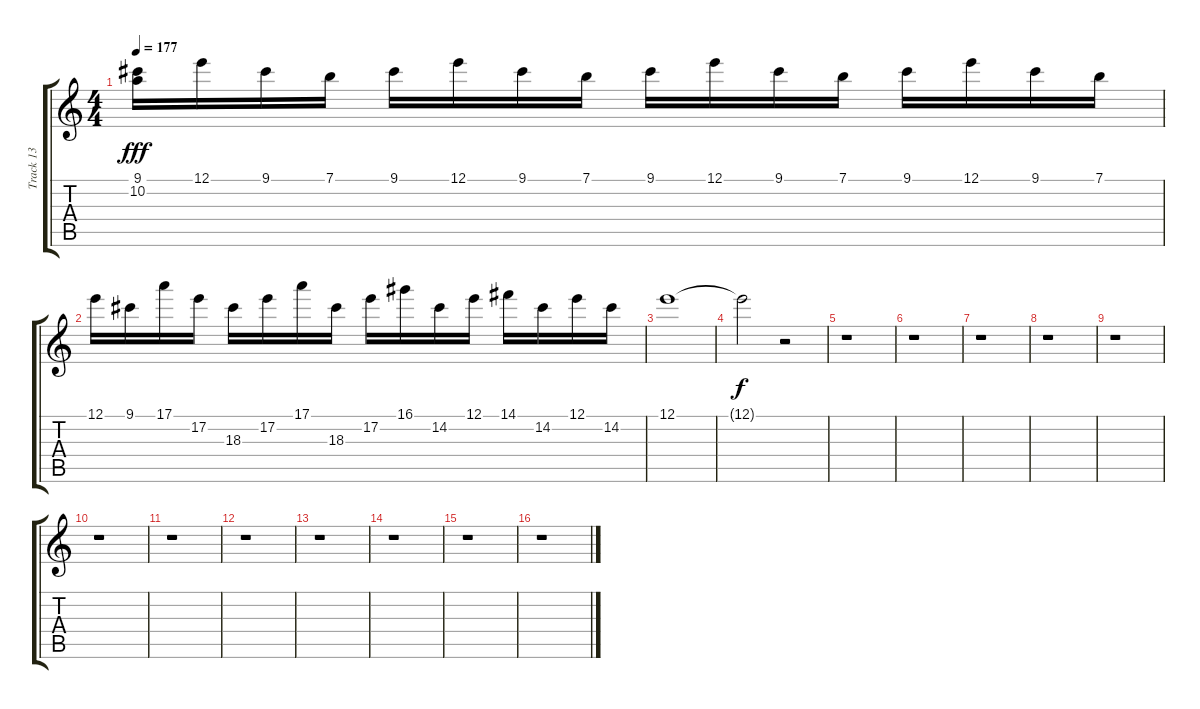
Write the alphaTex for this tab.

\track ("Track 13" "Track 13") {instrument distortionguitar}
\staff {score tabs}
\tuning (E4 B3 G3 D3 A2 E2) {hide}
\ts (4 4)
\tempo 177
\clef g2
\ks c
(9.1 10.2).16{dy fff} 12.1.16 9.1.16 7.1.16 9.1.16 12.1.16 9.1.16 7.1.16 9.1.16 12.1.16 9.1.16 7.1.16 9.1.16 12.1.16 9.1.16 7.1.16 |
12.1.16 9.1.16 17.1.16 17.2.16 18.3.16 17.2.16 17.1.16 18.3.16 17.2.16 16.1.16 14.2.16 12.1.16 14.1.16 14.2.16 12.1.16 14.2.16 |
12.1.1 |
12.1{t}.2{dy f} r.2 |
r.1 |
r.1 |
r.1 |
r.1 |
r.1 |
r.1 |
r.1 |
r.1 |
r.1 |
r.1 |
r.1 |
r.1
